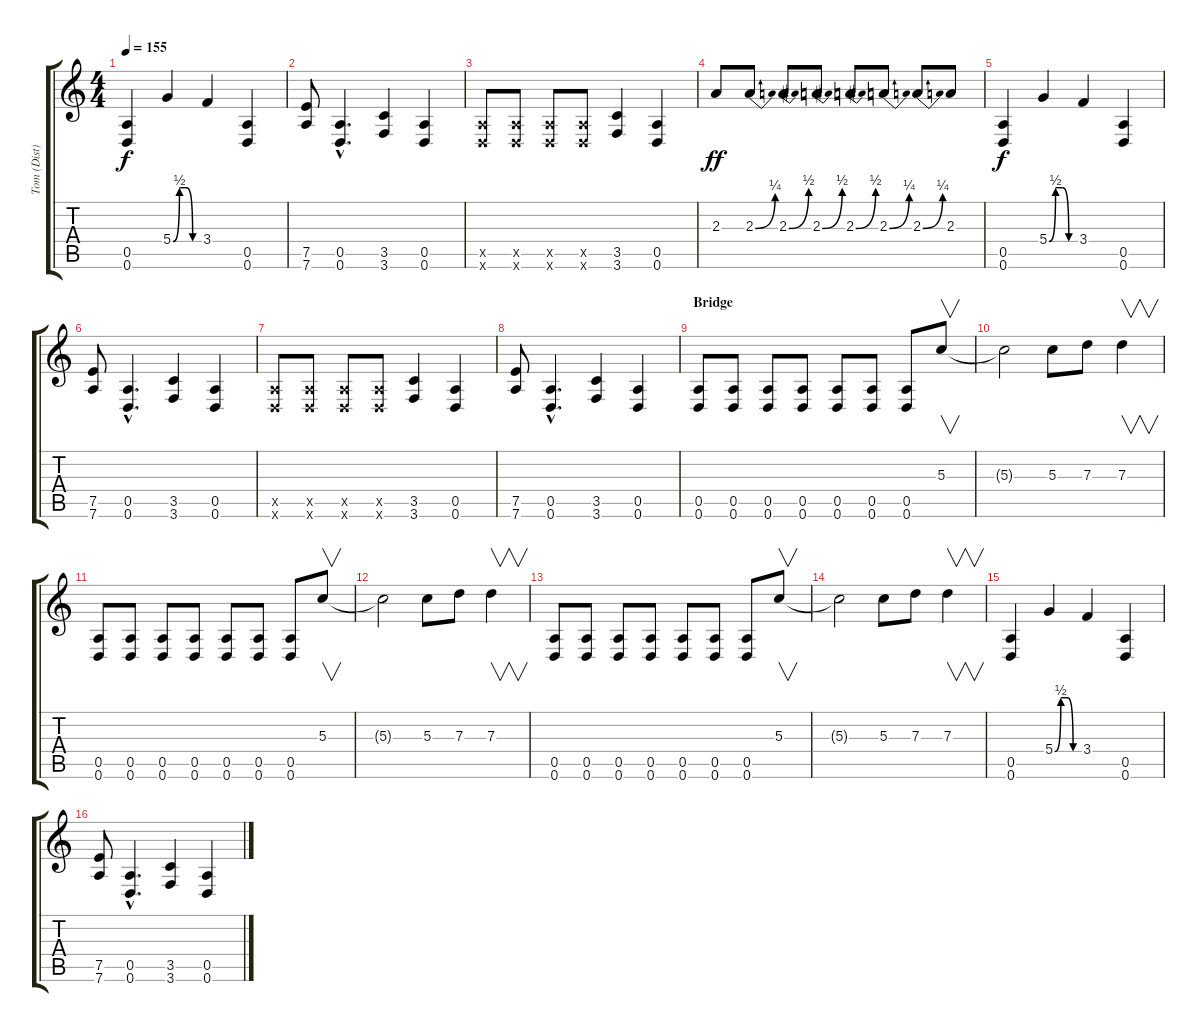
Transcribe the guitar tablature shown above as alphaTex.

\track ("Tom (Dist)" "Tom (Dist)") {instrument overdrivenguitar}
\staff {score tabs}
\tuning (E4 B3 G3 D3 A2 D2) {hide}
\ts (4 4)
\tempo 155
\clef g2
\ks c
(0.5 0.6).4{dy f} 5.4{be (custom 0 0 15 2 30 2 45 0 60 0)}.4 3.4.4 (0.5 0.6).4 |
(7.5 7.6).8 (0.5{hac} 0.6{hac}).4{d} (3.5 3.6).4 (0.5 0.6).4 |
(0.5{x} 0.6{x}).8 (0.5{x} 0.6{x}).8 (0.5{x} 0.6{x}).8 (0.5{x} 0.6{x}).8 (3.5 3.6).4 (0.5 0.6).4 |
2.3.8{dy ff} 2.3{be (bend 0 0 60 1)}.8 2.3{be (bend 0 0 60 2)}.8 2.3{be (bend 0 0 60 2)}.8 2.3{be (bend 0 0 60 2)}.8 2.3{be (bend 0 0 60 1)}.8 2.3{be (bend 0 0 60 1)}.8 2.3.8 |
(0.5 0.6).4{dy f} 5.4{be (custom 0 0 15 2 30 2 45 0 60 0)}.4 3.4.4 (0.5 0.6).4 |
(7.5 7.6).8 (0.5{hac} 0.6{hac}).4{d} (3.5 3.6).4 (0.5 0.6).4 |
(0.5{x} 0.6{x}).8 (0.5{x} 0.6{x}).8 (0.5{x} 0.6{x}).8 (0.5{x} 0.6{x}).8 (3.5 3.6).4 (0.5 0.6).4 |
(7.5 7.6).8 (0.5{hac} 0.6{hac}).4{d} (3.5 3.6).4 (0.5 0.6).4 |
\section ("" "Bridge")
(0.5 0.6).8 (0.5 0.6).8 (0.5 0.6).8 (0.5 0.6).8 (0.5 0.6).8 (0.5 0.6).8 (0.5 0.6).8 5.3.8{v} |
5.3{t}.2 5.3.8 7.3.8 7.3.4{v} |
(0.5 0.6).8 (0.5 0.6).8 (0.5 0.6).8 (0.5 0.6).8 (0.5 0.6).8 (0.5 0.6).8 (0.5 0.6).8 5.3.8{v} |
5.3{t}.2 5.3.8 7.3.8 7.3.4{v} |
(0.5 0.6).8 (0.5 0.6).8 (0.5 0.6).8 (0.5 0.6).8 (0.5 0.6).8 (0.5 0.6).8 (0.5 0.6).8 5.3.8{v} |
5.3{t}.2 5.3.8 7.3.8 7.3.4{v} |
(0.5 0.6).4 5.4{be (custom 0 0 15 2 30 2 45 0 60 0)}.4 3.4.4 (0.5 0.6).4 |
(7.5 7.6).8 (0.5{hac} 0.6{hac}).4{d} (3.5 3.6).4 (0.5 0.6).4
